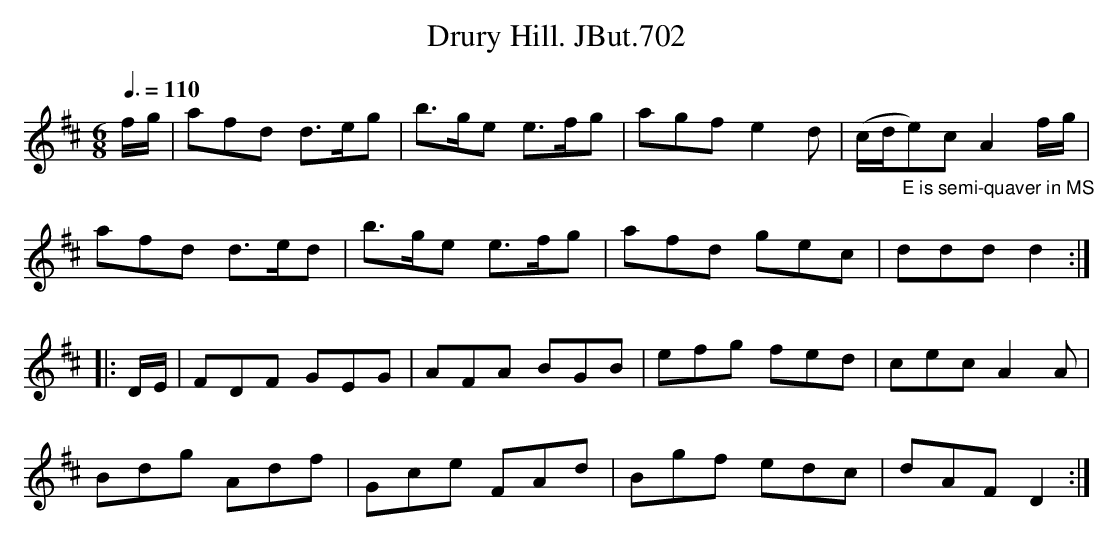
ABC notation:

X:1
T:Drury Hill. JBut.702
M:6/8
L:1/8
Q:3/8=110
K:D
f/g/|afd d>eg|b>ge e>fg|agf e2d|(c/d/"_E is semi-quaver in MS"e)c A2f/g/|
afd d>ed|b>ge e>fg|afd gec|ddd d2:|
|:D/E/|FDF GEG|AFA BGB|efg fed|cec A2A|
Bdg Adf|Gce FAd|Bgf edc|dAF D2:|
